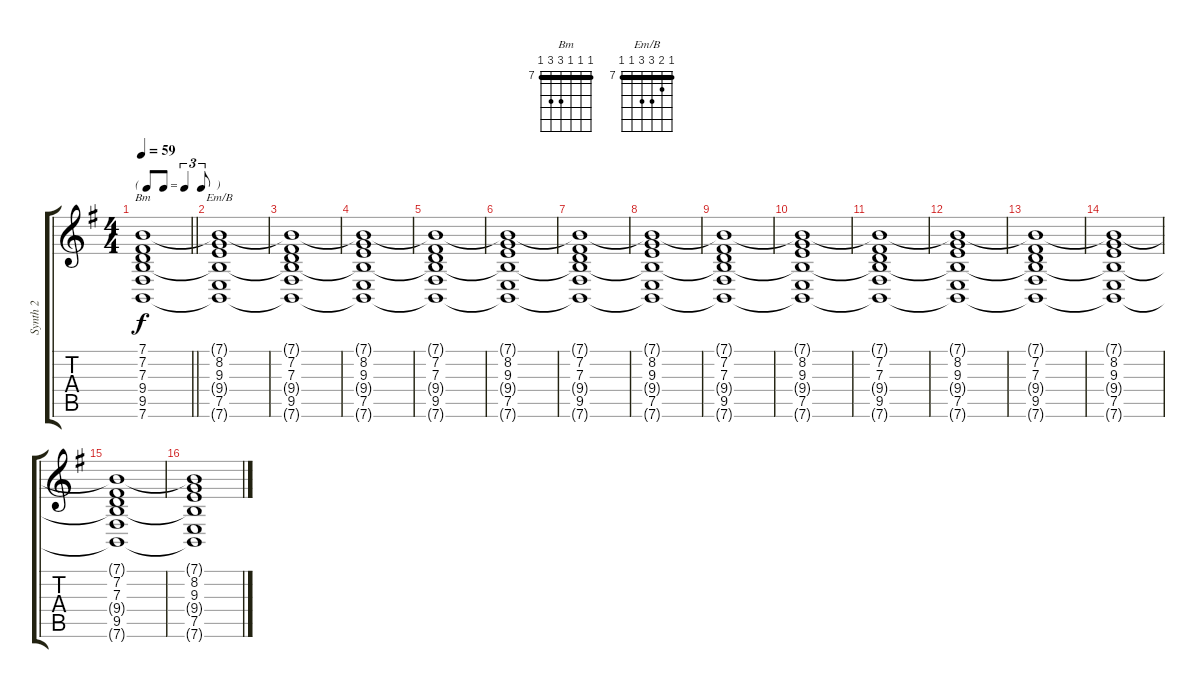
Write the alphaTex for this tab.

\track ("Synth 2" "Synth 2") {instrument pad2warm}
\staff {score tabs}
\tuning (E4 B3 G3 D3 A2 E2) {hide}
\chord ("Bm" 7 7 7 9 9 7) {firstfret 7 barre 7}
\chord ("Em/B" 7 8 9 9 7 7) {firstfret 7 barre 7}
\ts (4 4)
\tf triplet8th
\tempo 59
\clef g2
\barLineRight lightlight
\ks g
(7.1{t} 7.2 7.3 9.4{t} 9.5 7.6{t}).1{ch "Bm" dy f} |
(7.1{t} 8.2 9.3 9.4{t} 7.5 7.6{t}).1{ch "Em/B"} |
(7.1{t} 7.2 7.3 9.4{t} 9.5 7.6{t}).1 |
(7.1{t} 8.2 9.3 9.4{t} 7.5 7.6{t}).1 |
(7.1{t} 7.2 7.3 9.4{t} 9.5 7.6{t}).1 |
(7.1{t} 8.2 9.3 9.4{t} 7.5 7.6{t}).1 |
(7.1{t} 7.2 7.3 9.4{t} 9.5 7.6{t}).1 |
(7.1{t} 8.2 9.3 9.4{t} 7.5 7.6{t}).1 |
(7.1{t} 7.2 7.3 9.4{t} 9.5 7.6{t}).1 |
(7.1{t} 8.2 9.3 9.4{t} 7.5 7.6{t}).1 |
(7.1{t} 7.2 7.3 9.4{t} 9.5 7.6{t}).1 |
(7.1{t} 8.2 9.3 9.4{t} 7.5 7.6{t}).1 |
(7.1{t} 7.2 7.3 9.4{t} 9.5 7.6{t}).1 |
(7.1{t} 8.2 9.3 9.4{t} 7.5 7.6{t}).1 |
(7.1{t} 7.2 7.3 9.4{t} 9.5 7.6{t}).1 |
(7.1{t} 8.2 9.3 9.4{t} 7.5 7.6{t}).1
